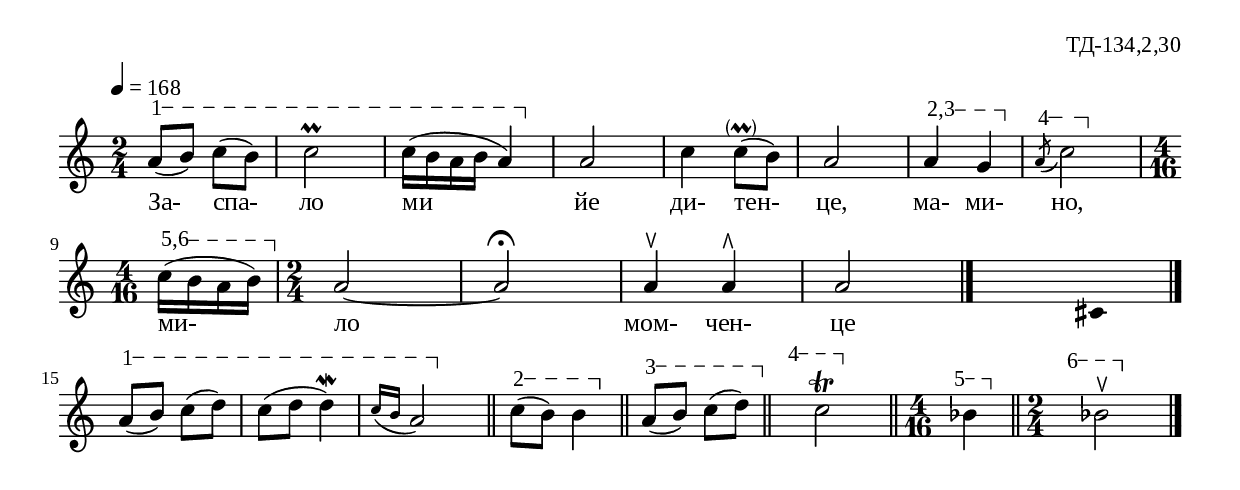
%{
laz_134_2_30
%}

\include "td-preamble.ly"

\score {
\relative c'' {
\tempo 4 = 168
\time 2/4
\varA
a8\startTextSpan( b) c( b) | c2\prall | c16( b a b a4\stopTextSpan) | 
\parS
a2 | c4 c8-\parenthesize\prall( b) | a2 | 
\varBC
a4\startTextSpan g\stopTextSpan |
\varD
\acciaccatura a8\startTextSpan c2\stopTextSpan |
\break
\varEF
\time 4/16 c16\startTextSpan([ b a b\stopTextSpan)] | 
\time 2/4 a2~ | a\fermata | a4^\ltoe a^\rtoe | a2
\bar "|."
s4 \fixB cis, \fixC
\bar "|."
\break %%\endm
\varA
a'8\startTextSpan( b) c( d) | c8( d d4\mordent) | \acciaccatura { c16[ b] }  a2\stopTextSpan \bar "||"
\varB
c8\startTextSpan( b) b4\stopTextSpan  \bar "||"
\varC
a8\startTextSpan( b) c( d\stopTextSpan)  \bar "||"
\varD
\set Score.measureLength = #(ly:make-moment 3 4)
s4\startTextSpan c2\trill\stopTextSpan \bar "||"
\set Score.measureLength = #(ly:make-moment 2 4)
\varE
\time 4/16
\set Score.measureLength = #(ly:make-moment 5 16) 
 s16\startTextSpan bes4\stopTextSpan  \bar "||"
\varF
\time 2/4
\set Score.measureLength = #(ly:make-moment 3 4)
s4\startTextSpan bes2\stopTextSpan^\ltoe
\bar "|."
}
\addlyrics { За- спа- ло ми йе ди- тен- це, ма- ми- но, ми- ло мом- чен- це }
%
\layout {
  indent = #0
  line-width = 190\mm
  ragged-right=##f
}
%
\midi { 
	\context {
		\Score
		tempoWholesPerMinute = #(ly:make-moment 168 4)
		}
	}
}
%
\header{
  opus = "ТД-134,2,30"
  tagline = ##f
}


